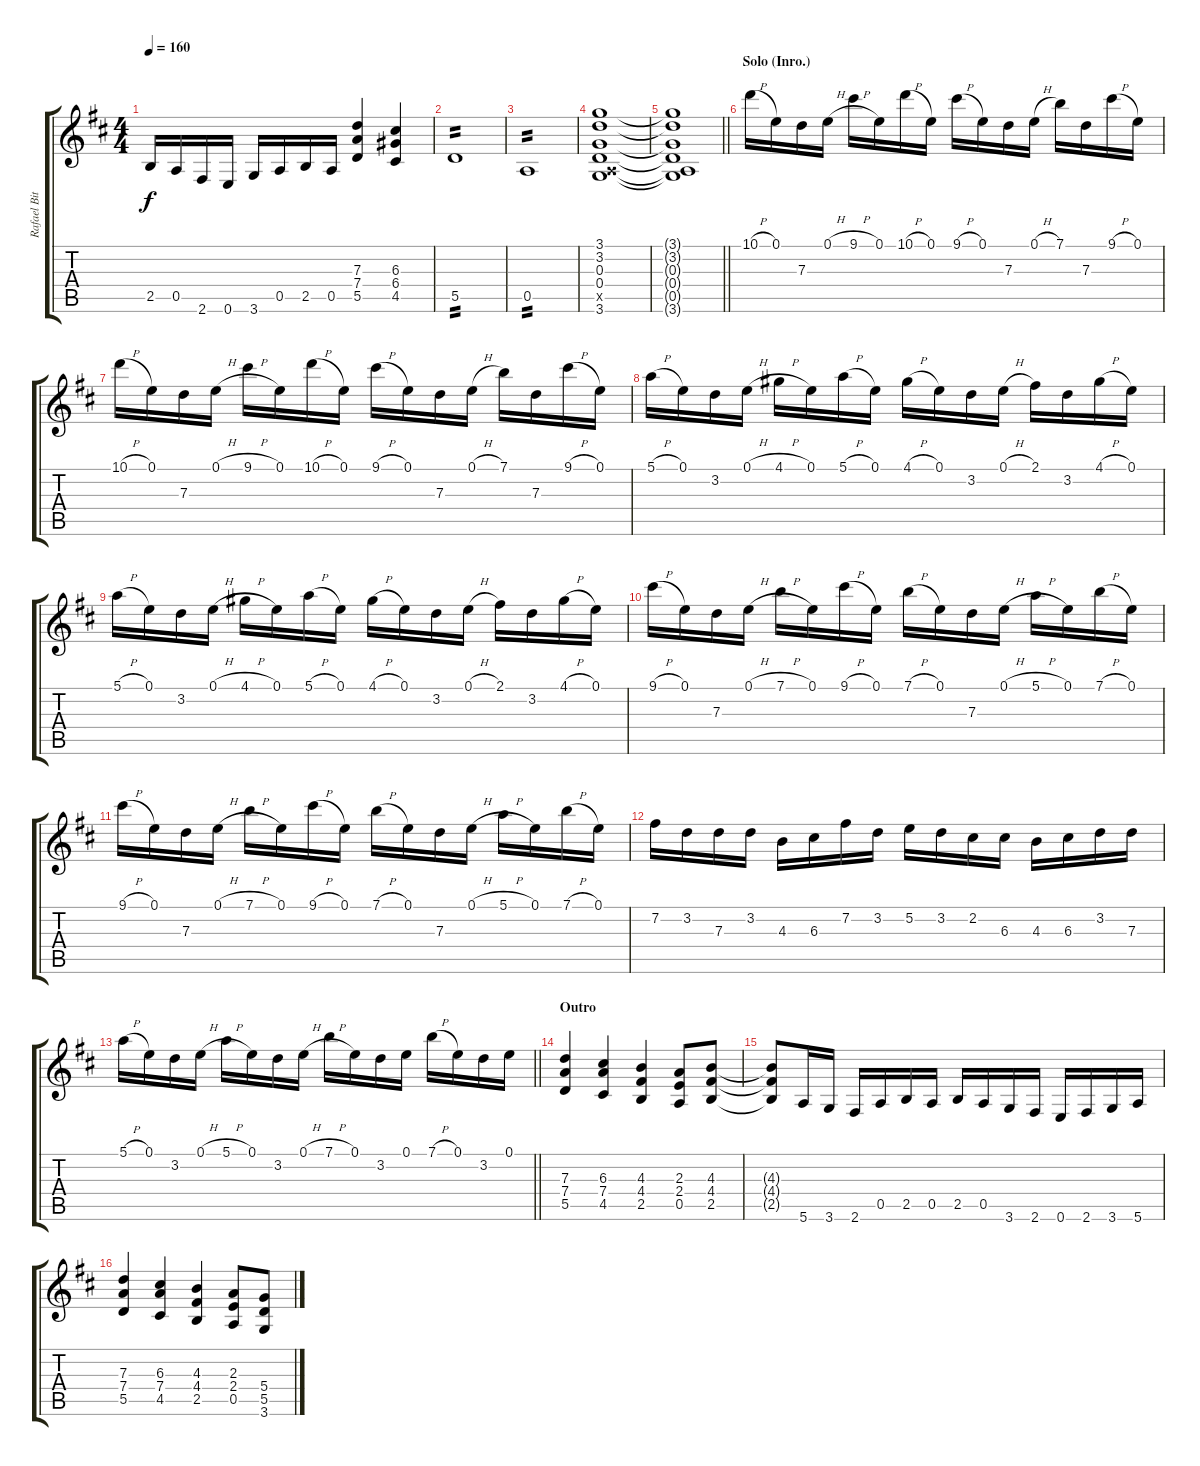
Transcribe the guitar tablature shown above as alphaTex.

\track ("Rafael Bittencourt" "Rafael Bit") {instrument overdrivenguitar}
\staff {score tabs}
\tuning (E4 B3 G3 D3 A2 E2) {hide}
\ts (4 4)
\tempo 160
\clef g2
\ks d
2.5.16{dy f} 0.5.16 2.6.16 0.6.16 3.6.16 0.5.16 2.5.16 0.5.16 (7.3 7.4 5.5).4 (6.3 6.4 4.5).4 |
5.5.1{tp 2} |
0.5.1{tp 2} |
(3.1 3.2 0.3 0.4 0.5{x} 3.6).1 |
\barLineRight lightlight
(3.1{t} 3.2{t} 0.3{t} 0.4{t} 0.5{t} 3.6{t}).1 |
\section ("" "Solo (Inro.)")
10.1{h}.16{volume 16 balance 8} 0.1.16 7.3.16 0.1{h}.16 9.1{h}.16 0.1.16 10.1{h}.16 0.1.16 9.1{h}.16 0.1.16 7.3.16 0.1{h}.16 7.1.16 7.3.16 9.1{h}.16 0.1.16 |
10.1{h}.16 0.1.16 7.3.16 0.1{h}.16 9.1{h}.16 0.1.16 10.1{h}.16 0.1.16 9.1{h}.16 0.1.16 7.3.16 0.1{h}.16 7.1.16 7.3.16 9.1{h}.16 0.1.16 |
5.1{h}.16 0.1.16 3.2.16 0.1{h}.16 4.1{h}.16 0.1.16 5.1{h}.16 0.1.16 4.1{h}.16 0.1.16 3.2.16 0.1{h}.16 2.1.16 3.2.16 4.1{h}.16 0.1.16 |
5.1{h}.16 0.1.16 3.2.16 0.1{h}.16 4.1{h}.16 0.1.16 5.1{h}.16 0.1.16 4.1{h}.16 0.1.16 3.2.16 0.1{h}.16 2.1.16 3.2.16 4.1{h}.16 0.1.16 |
9.1{h}.16 0.1.16 7.3.16 0.1{h}.16 7.1{h}.16 0.1.16 9.1{h}.16 0.1.16 7.1{h}.16 0.1.16 7.3.16 0.1{h}.16 5.1{h}.16 0.1.16 7.1{h}.16 0.1.16 |
9.1{h}.16 0.1.16 7.3.16 0.1{h}.16 7.1{h}.16 0.1.16 9.1{h}.16 0.1.16 7.1{h}.16 0.1.16 7.3.16 0.1{h}.16 5.1{h}.16 0.1.16 7.1{h}.16 0.1.16 |
7.2.16 3.2.16 7.3.16 3.2.16 4.3.16 6.3.16 7.2.16 3.2.16 5.2.16 3.2.16 2.2.16 6.3.16 4.3.16 6.3.16 3.2.16 7.3.16 |
\barLineRight lightlight
5.1{h}.16 0.1.16 3.2.16 0.1{h}.16 5.1{h}.16 0.1.16 3.2.16 0.1{h}.16 7.1{h}.16 0.1.16 3.2.16 0.1.16 7.1{h}.16 0.1.16 3.2.16 0.1.16 |
\section ("" "Outro")
(7.3 7.4 5.5).4{volume 14 balance 12} (6.3 7.4 4.5).4 (4.3 4.4 2.5).4 (2.3 2.4 0.5).8 (4.3 4.4 2.5).8 |
(4.3{t} 4.4{t} 2.5{t}).8 5.6.16 3.6.16 2.6.16 0.5.16 2.5.16 0.5.16 2.5.16 0.5.16 3.6.16 2.6.16 0.6.16 2.6.16 3.6.16 5.6.16 |
(7.3 7.4 5.5).4 (6.3 7.4 4.5).4 (4.3 4.4 2.5).4 (2.3 2.4 0.5).8 (5.4 5.5 3.6).8
